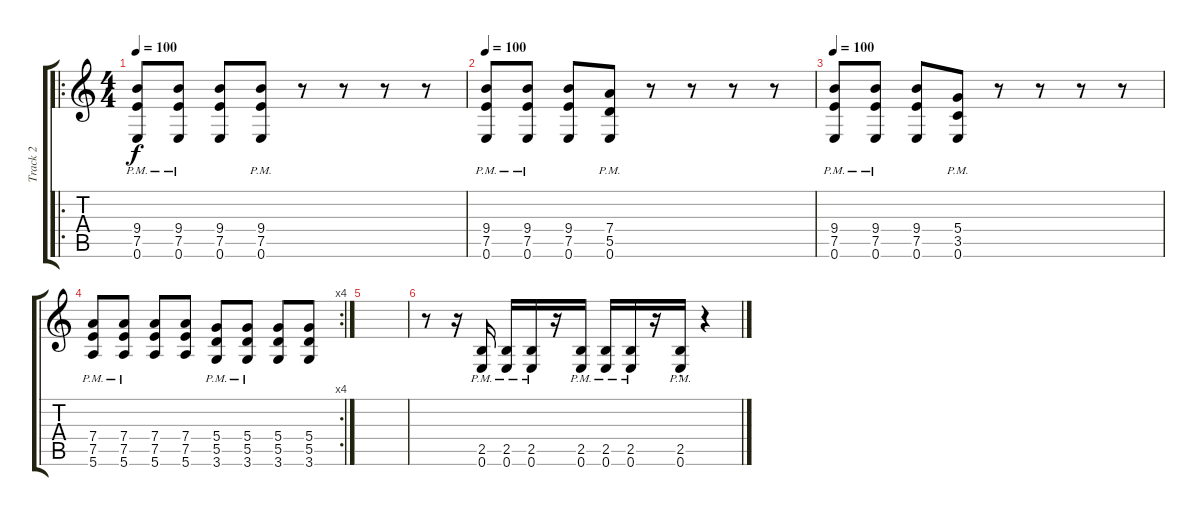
\track ("Track 2" "Track 2") {solo instrument distortionguitar}
\staff {score tabs}
\tuning (E4 B3 G3 D3 A2 E2) {hide}
\ro
\ts (4 4)
\tempo 100
\clef g2
\ks c
(9.4{pm} 7.5{pm} 0.6{pm}).8{dy f} (9.4{pm} 7.5{pm} 0.6{pm}).8 (9.4 7.5 0.6).8 (9.4{pm} 7.5{pm} 0.6{pm}).8 r.8 r.8 r.8 r.8 |
\tempo 100
(9.4{pm} 7.5{pm} 0.6{pm}).8 (9.4{pm} 7.5{pm} 0.6{pm}).8 (9.4 7.5 0.6).8 (7.4{pm} 5.5{pm} 0.6{pm}).8 r.8 r.8 r.8 r.8 |
\tempo 100
(9.4{pm} 7.5{pm} 0.6{pm}).8 (9.4{pm} 7.5{pm} 0.6{pm}).8 (9.4 7.5 0.6).8 (5.4{pm} 3.5{pm} 0.6{pm}).8 r.8 r.8 r.8 r.8 |
\rc 4
(7.4{pm} 7.5{pm} 5.6{pm}).8 (7.4{pm} 7.5{pm} 5.6{pm}).8 (7.4 7.5 5.6).8 (7.4 7.5 5.6).8 (5.4{pm} 5.5{pm} 3.6{pm}).8 (5.4{pm} 5.5{pm} 3.6{pm}).8 (5.4 5.5 3.6).8 (5.4 5.5 3.6).8 |
|
r.8 r.16 (2.5{pm} 0.6{pm}).16 (2.5{pm} 0.6{pm}).16 (2.5{pm} 0.6{pm}).16 r.16 (2.5{pm} 0.6{pm}).16 (2.5{pm} 0.6{pm}).16 (2.5{pm} 0.6{pm}).16 r.16 (2.5{pm st} 0.6{pm st}).16 r.4
